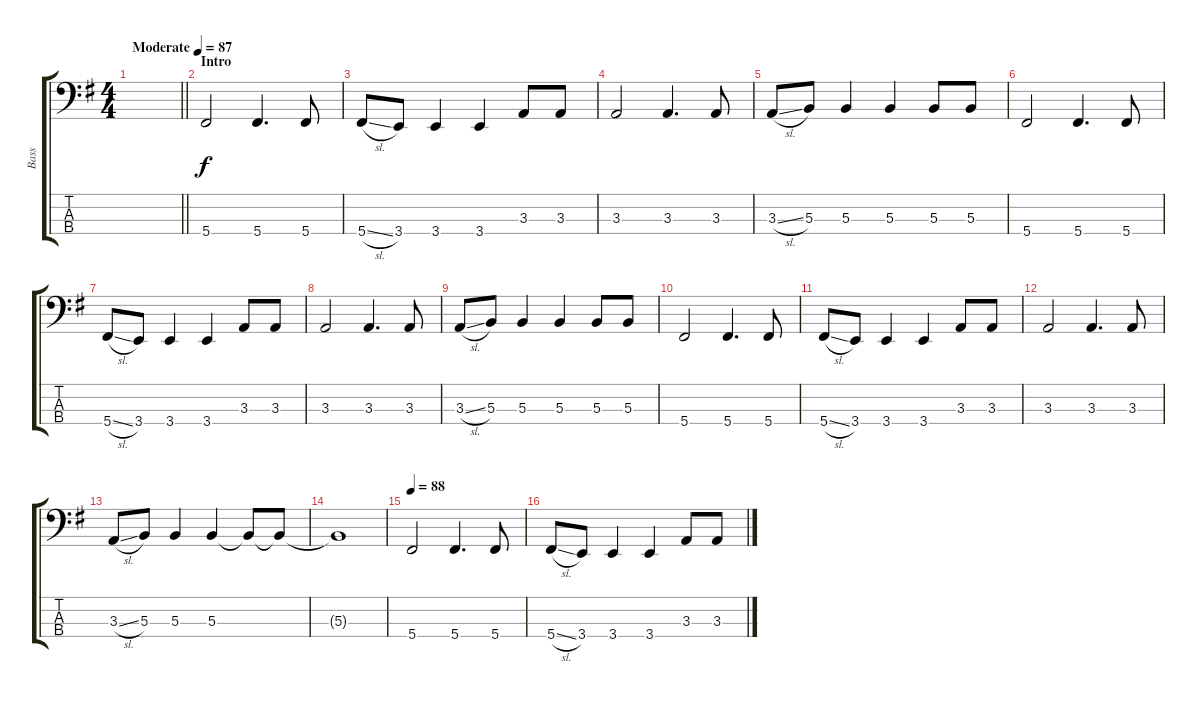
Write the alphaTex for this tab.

\track ("Bass" "Bass") {instrument electricbassfinger}
\staff {score tabs}
\tuning (E2 B1 Gb1 Db1) {hide}
\ts (4 4)
\tempo (87 "Moderate")
\clef f4
\barLineRight lightlight
\ks g
|
\section ("" "Intro")
5.4.2{volume 13} 5.4.4{d} 5.4.8 |
5.4{sl}.8 3.4.8 3.4.4 3.4.4 3.3.8 3.3.8 |
3.3.2 3.3.4{d} 3.3.8 |
3.3{sl}.8 5.3.8 5.3.4 5.3.4 5.3.8 5.3.8 |
5.4.2 5.4.4{d} 5.4.8 |
5.4{sl}.8 3.4.8 3.4.4 3.4.4 3.3.8 3.3.8 |
3.3.2 3.3.4{d} 3.3.8 |
3.3{sl}.8 5.3.8 5.3.4 5.3.4 5.3.8 5.3.8 |
5.4.2 5.4.4{d} 5.4.8 |
5.4{sl}.8 3.4.8 3.4.4 3.4.4 3.3.8 3.3.8 |
3.3.2 3.3.4{d} 3.3.8 |
3.3{sl}.8 5.3.8 5.3.4 5.3.4 5.3{t}.8 5.3{t}.8 |
5.3{t}.1 |
\tempo 88
5.4.2 5.4.4{d} 5.4.8 |
5.4{sl}.8 3.4.8 3.4.4 3.4.4 3.3.8 3.3.8
